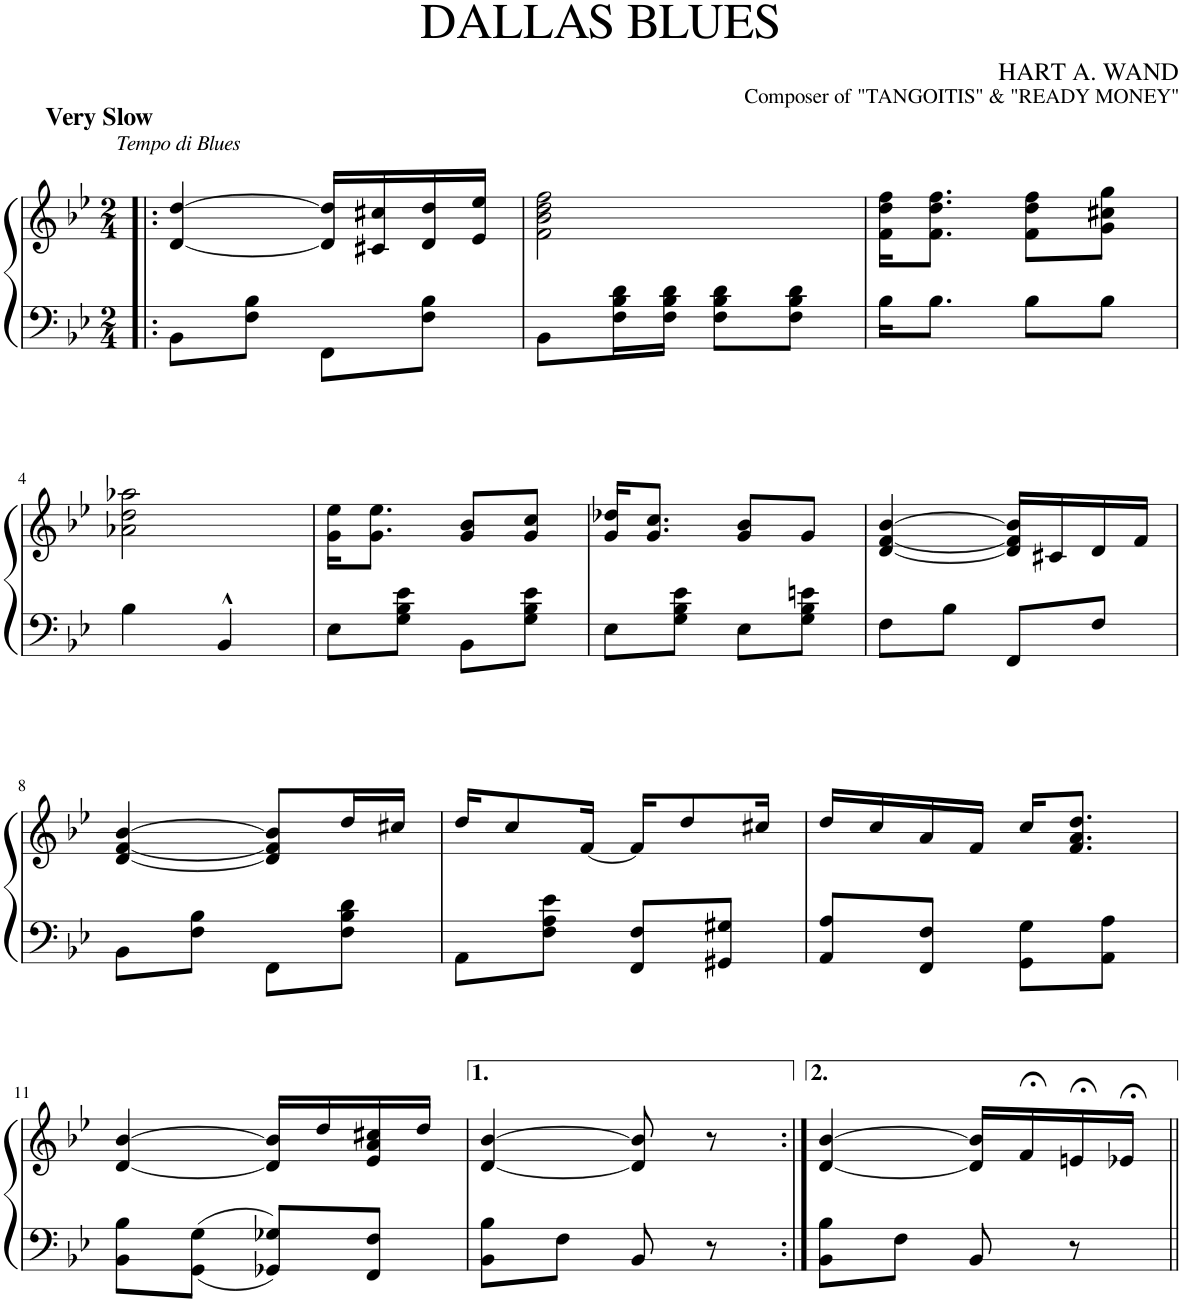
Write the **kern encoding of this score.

**kern	**kern
*part1	*part1
*staff2	*staff1
*I"Piano	*
*I'Pno.	*
*clefF4	*clefG2
*k[b-e-]	*k[b-e-]
*M2/4	*M2/4
=1!|:	=1!|:
!	!LO:TX:a:B:t=Very Slow
!	!LO:TX:a:i:t=Tempo di Blues
8BB-\L	[4d/ [4dd/
8F\ 8B-\J	.
8FF\L	16d/] 16dd/]LL
.	16c#X/ 16cc#X/
8F\ 8B-\J	16d/ 16dd/
.	16e-/ 16ee-/JJ
=2	=2
8BB-\L	2f\ 2b-\ 2dd\ 2ff\
16F\ 16B-\ 16d\L	.
16F\ 16B-\ 16d\JJ	.
8F\ 8B-\ 8d\L	.
8F\ 8B-\ 8d\J	.
=3	=3
16B-\KL	16f\ 16dd\ 16ff\KL
8.B-\J	8.f\ 8.dd\ 8.ff\J
8B-\L	8f\ 8dd\ 8ff\L
8B-\J	8g\ 8cc#X\ 8gg\J
!!LO:LB:g=z
=4	=4
4B-\	2a-X\ 2dd\ 2aa-X\
4BB-^^/	.
=5	=5
8E-\L	16g\ 16ee-\KL
.	8.g\ 8.ee-\J
8G\ 8B-\ 8e-\J	.
8BB-\L	8g/ 8b-/L
8G\ 8B-\ 8e-\J	8g/ 8cc/J
=6	=6
8E-\L	16g/ 16dd-X/KL
.	8.g/ 8.cc/J
8G\ 8B-\ 8e-\J	.
8E-\L	8g/ 8b-/L
8G\ 8B-\ 8en\J	8g/J
=7	=7
8F\L	[4d/ [4f/ [4b-/
8B-\J	.
8FF/L	16d/] 16f/] 16b-/]LL
.	16c#X/
8F/J	16d/
.	16f/JJ
!!LO:LB:g=z
=8	=8
8BB-\L	[4d/ [4f/ [4b-/
8F\ 8B-\J	.
8FF\L	8d/] 8f/] 8b-/]L
8F\ 8B-\ 8d\J	16dd/L
.	16cc#X/JJ
=9	=9
8AA\L	16dd/KL
.	8cc/
8F\ 8A\ 8e-\J	.
.	[16f/Jk
8FF/ 8F/L	16f/KL]
.	8dd/
8GG#X/ 8G#X/J	.
.	16cc#X/Jk
=10	=10
8AA/ 8A/L	16dd/LL
.	16cc/
8FF/ 8F/J	16a/
.	16f/JJ
8GG\ 8G\L	16cc/KL
.	8.f/ 8.a/ 8.dd/J
8AA\ 8A\J	.
!!LO:LB:g=z
=11	=11
8BB-\ 8B-\L	[4d/ [4b-/
8GG\ 8G\J	.
8GG-X/ 8G-X/L	16d/] 16b-/]LL
.	16dd/
8FF/ 8F/J	16e-/ 16a/ 16cc#X/
.	16dd/JJ
=12	=12
8BB-\ 8B-\L	[4d/ [4b-/
8F\J	.
8BB-/	8d/] 8b-/]
8r	8r
=13:|!	=13:|!
8BB-\ 8B-\L	[4d/ [4b-/
8F\J	.
8BB-/	16d/];< 16b-/];<LL
.	16f;</
8r	16en;</
.	16e-X;</JJ
=||	=||
*-	*-
